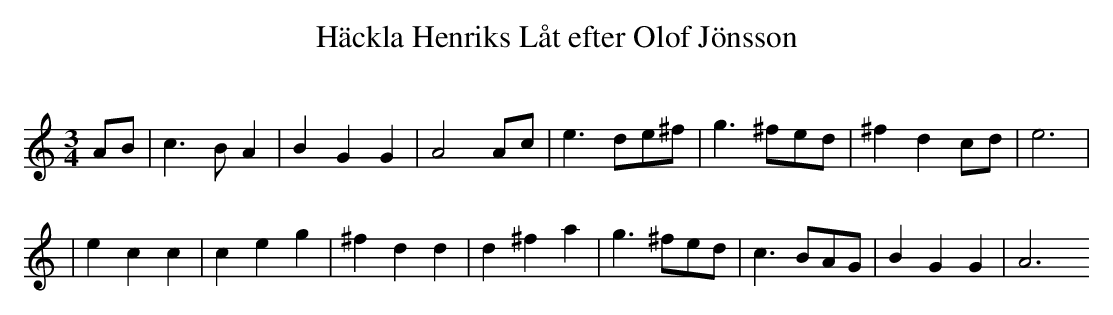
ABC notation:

X:1
T:Häckla Henriks Låt efter Olof Jönsson
O:
M:3/4
L:1/8
K:Am
AB|c3 BA2|B2G2G2|A4Ac|e3de^f|g3^fed|^f2d2cd|e6|
|e2c2c2|c2e2g2|^f2d2d2|d2^f2a2|g3^fed|c3BAG|B2G2G2|A6
